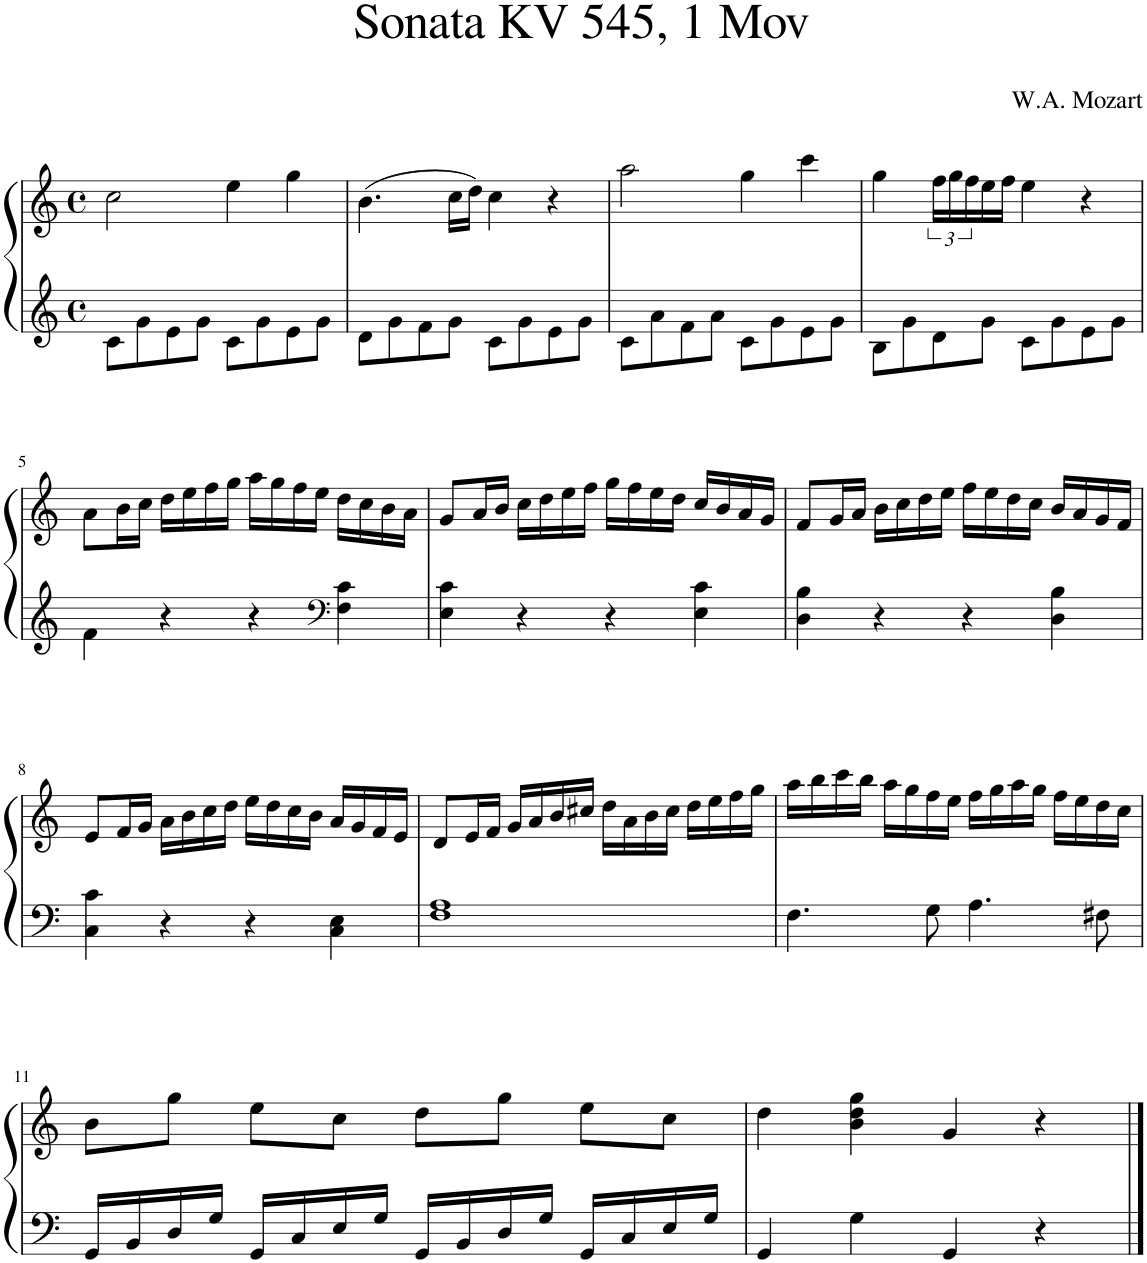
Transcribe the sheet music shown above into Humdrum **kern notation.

**kern	**kern
*part1	*part1
*staff2	*staff1
*I"Piano	*
*I'Pno.	*
*clefG2	*clefG2
*k[]	*k[]
*M4/4	*M4/4
*met(c)	*met(c)
=1	=1
8c\L	2cc\
8g\	.
8e\	.
8g\J	.
8c\L	4ee\
8g\	.
8e\	4gg\
8g\J	.
=2	=2
8d\L	(>4.b\
8g\	.
8f\	.
8g\J	16cc\LL
.	16dd\JJ)
8c\L	4cc\
8g\	.
8e\	4r
8g\J	.
=3	=3
8c\L	2aa\
8a\	.
8f\	.
8a\J	.
8c\L	4gg\
8g\	.
8e\	4ccc\
8g\J	.
=4	=4
8B\L	4gg\
8g\	.
8d\	24ff\LL
.	24gg\
.	24ff\
8g\J	16ee\
.	16ff\JJ
8c\L	4ee\
8g\	.
8e\	4r
8g\J	.
!!LO:LB:g=z
=5	=5
4f\	8a\L
.	16b\L
.	16cc\JJ
4r	16dd\LL
.	16ee\
.	16ff\
.	16gg\JJ
4r	16aa\LL
.	16gg\
.	16ff\
.	16ee\JJ
*clefF4	*
4F\ 4c\	16dd\LL
.	16cc\
.	16b\
.	16a\JJ
=6	=6
4E\ 4c\	8g/L
.	16a/L
.	16b/JJ
4r	16cc\LL
.	16dd\
.	16ee\
.	16ff\JJ
4r	16gg\LL
.	16ff\
.	16ee\
.	16dd\JJ
4E\ 4c\	16cc/LL
.	16b/
.	16a/
.	16g/JJ
=7	=7
4D\ 4B\	8f/L
.	16g/L
.	16a/JJ
4r	16b\LL
.	16cc\
.	16dd\
.	16ee\JJ
4r	16ff\LL
.	16ee\
.	16dd\
.	16cc\JJ
4D\ 4B\	16b/LL
.	16a/
.	16g/
.	16f/JJ
!!LO:LB:g=z
=8	=8
4C\ 4c\	8e/L
.	16f/L
.	16g/JJ
4r	16a\LL
.	16b\
.	16cc\
.	16dd\JJ
4r	16ee\LL
.	16dd\
.	16cc\
.	16b\JJ
4C\ 4E\	16a/LL
.	16g/
.	16f/
.	16e/JJ
=9	=9
1F 1A	8d/L
.	16e/L
.	16f/JJ
.	16g/LL
.	16a/
.	16b/
.	16cc#X/JJ
.	16dd\LL
.	16a\
.	16b\
.	16cc#\JJ
.	16dd\LL
.	16ee\
.	16ff\
.	16gg\JJ
=10	=10
4.F\	16aa\LL
.	16bb\
.	16ccc\
.	16bb\JJ
.	16aa\LL
.	16gg\
8G\	16ff\
.	16ee\JJ
4.A\	16ff\LL
.	16gg\
.	16aa\
.	16gg\JJ
.	16ff\LL
.	16ee\
8F#X\	16dd\
.	16cc\JJ
!!LO:LB:g=z
=11	=11
16GG/LL	8b\L
16BB/	.
16D/	8gg\J
16G/JJ	.
16GG/LL	8ee\L
16C/	.
16E/	8cc\J
16G/JJ	.
16GG/LL	8dd\L
16BB/	.
16D/	8gg\J
16G/JJ	.
16GG/LL	8ee\L
16C/	.
16E/	8cc\J
16G/JJ	.
=12	=12
4GG/	4dd\
4G\	4b\ 4dd\ 4gg\
4GG/	4g/
4r	4r
==	==
*-	*-
